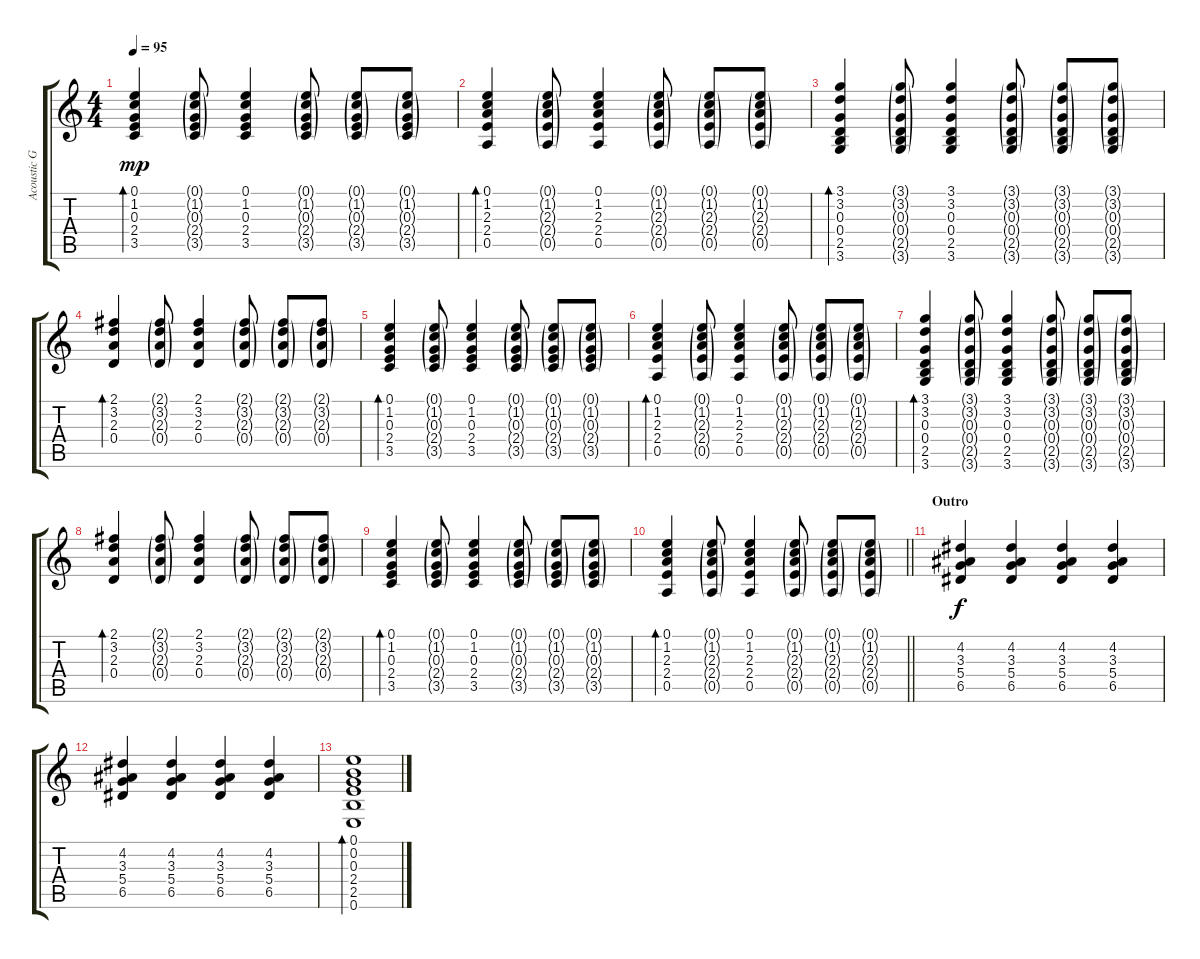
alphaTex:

\track ("Acoustic Guitar" "Acoustic G") {instrument acousticguitarsteel}
\staff {score tabs}
\tuning (E4 B3 G3 D3 A2 E2) {hide}
\ts (4 4)
\tempo 95
\clef g2
\ks c
(0.1 1.2 0.3 2.4 3.5).4{bd 120 dy mp} (0.1{g} 1.2{g} 0.3{g} 2.4{g} 3.5{g}).8 (0.1 1.2 0.3 2.4 3.5).4 (0.1{g} 1.2{g} 0.3{g} 2.4{g} 3.5{g}).8 (0.1{g} 1.2{g} 0.3{g} 2.4{g} 3.5{g}).8 (0.1{g} 1.2{g} 0.3{g} 2.4{g} 3.5{g}).8 |
(0.1 1.2 2.3 2.4 0.5).4{bd 120} (0.1{g} 1.2{g} 2.3{g} 2.4{g} 0.5{g}).8 (0.1 1.2 2.3 2.4 0.5).4 (0.1{g} 1.2{g} 2.3{g} 2.4{g} 0.5{g}).8 (0.1{g} 1.2{g} 2.3{g} 2.4{g} 0.5{g}).8 (0.1{g} 1.2{g} 2.3{g} 2.4{g} 0.5{g}).8 |
(3.1 3.2 0.3 0.4 2.5 3.6).4{bd 120} (3.1{g} 3.2{g} 0.3{g} 0.4{g} 2.5{g} 3.6{g}).8 (3.1 3.2 0.3 0.4 2.5 3.6).4 (3.1{g} 3.2{g} 0.3{g} 0.4{g} 2.5{g} 3.6{g}).8 (3.1{g} 3.2{g} 0.3{g} 0.4{g} 2.5{g} 3.6{g}).8 (3.1{g} 3.2{g} 0.3{g} 0.4{g} 2.5{g} 3.6{g}).8 |
(2.1 3.2 2.3 0.4).4{bd 120} (2.1{g} 3.2{g} 2.3{g} 0.4{g}).8 (2.1 3.2 2.3 0.4).4 (2.1{g} 3.2{g} 2.3{g} 0.4{g}).8 (2.1{g} 3.2{g} 2.3{g} 0.4{g}).8 (2.1{g} 3.2{g} 2.3{g} 0.4{g}).8 |
(0.1 1.2 0.3 2.4 3.5).4{bd 120} (0.1{g} 1.2{g} 0.3{g} 2.4{g} 3.5{g}).8 (0.1 1.2 0.3 2.4 3.5).4 (0.1{g} 1.2{g} 0.3{g} 2.4{g} 3.5{g}).8 (0.1{g} 1.2{g} 0.3{g} 2.4{g} 3.5{g}).8 (0.1{g} 1.2{g} 0.3{g} 2.4{g} 3.5{g}).8 |
(0.1 1.2 2.3 2.4 0.5).4{bd 120} (0.1{g} 1.2{g} 2.3{g} 2.4{g} 0.5{g}).8 (0.1 1.2 2.3 2.4 0.5).4 (0.1{g} 1.2{g} 2.3{g} 2.4{g} 0.5{g}).8 (0.1{g} 1.2{g} 2.3{g} 2.4{g} 0.5{g}).8 (0.1{g} 1.2{g} 2.3{g} 2.4{g} 0.5{g}).8 |
(3.1 3.2 0.3 0.4 2.5 3.6).4{bd 120} (3.1{g} 3.2{g} 0.3{g} 0.4{g} 2.5{g} 3.6{g}).8 (3.1 3.2 0.3 0.4 2.5 3.6).4 (3.1{g} 3.2{g} 0.3{g} 0.4{g} 2.5{g} 3.6{g}).8 (3.1{g} 3.2{g} 0.3{g} 0.4{g} 2.5{g} 3.6{g}).8 (3.1{g} 3.2{g} 0.3{g} 0.4{g} 2.5{g} 3.6{g}).8 |
(2.1 3.2 2.3 0.4).4{bd 120} (2.1{g} 3.2{g} 2.3{g} 0.4{g}).8 (2.1 3.2 2.3 0.4).4 (2.1{g} 3.2{g} 2.3{g} 0.4{g}).8 (2.1{g} 3.2{g} 2.3{g} 0.4{g}).8 (2.1{g} 3.2{g} 2.3{g} 0.4{g}).8 |
(0.1 1.2 0.3 2.4 3.5).4{bd 120} (0.1{g} 1.2{g} 0.3{g} 2.4{g} 3.5{g}).8 (0.1 1.2 0.3 2.4 3.5).4 (0.1{g} 1.2{g} 0.3{g} 2.4{g} 3.5{g}).8 (0.1{g} 1.2{g} 0.3{g} 2.4{g} 3.5{g}).8 (0.1{g} 1.2{g} 0.3{g} 2.4{g} 3.5{g}).8 |
\barLineRight lightlight
(0.1 1.2 2.3 2.4 0.5).4{bd 120} (0.1{g} 1.2{g} 2.3{g} 2.4{g} 0.5{g}).8 (0.1 1.2 2.3 2.4 0.5).4 (0.1{g} 1.2{g} 2.3{g} 2.4{g} 0.5{g}).8 (0.1{g} 1.2{g} 2.3{g} 2.4{g} 0.5{g}).8 (0.1{g} 1.2{g} 2.3{g} 2.4{g} 0.5{g}).8 |
\section ("" "Outro")
(4.2 3.3 5.4 6.5).4{dy f} (4.2 3.3 5.4 6.5).4 (4.2 3.3 5.4 6.5).4 (4.2 3.3 5.4 6.5).4 |
(4.2 3.3 5.4 6.5).4 (4.2 3.3 5.4 6.5).4 (4.2 3.3 5.4 6.5).4 (4.2 3.3 5.4 6.5).4 |
(0.1 0.2 0.3 2.4 2.5 0.6).1{bd 240}
